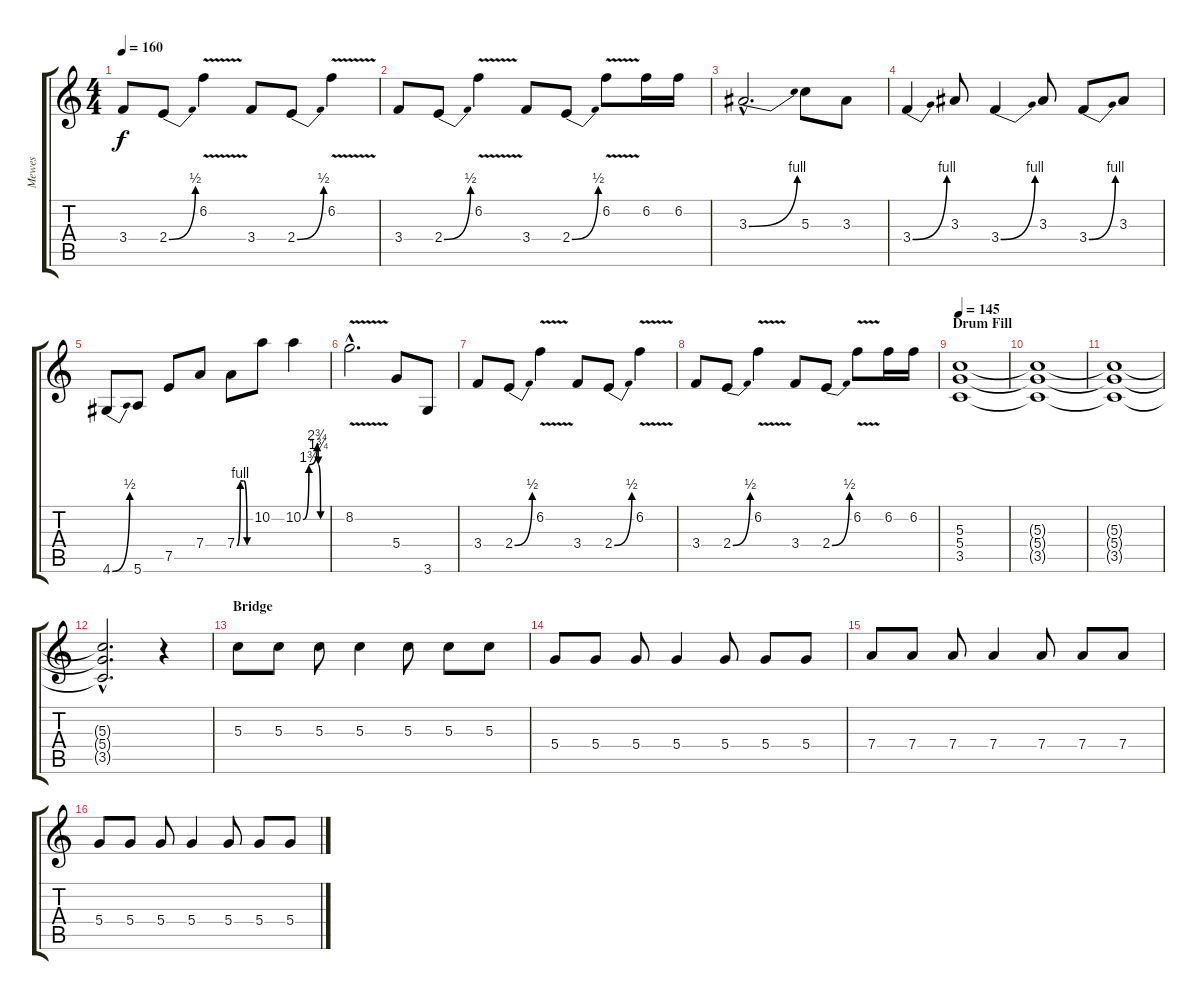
\track ("Mewes" "Mewes") {instrument overdrivenguitar}
\staff {score tabs}
\tuning (E4 B3 G3 D3 A2 E2) {hide}
\ts (4 4)
\tempo 160
\clef g2
\ks c
3.4.8{dy f} 2.4{be (bend 0 0 60 2)}.8 6.2{v}.4 3.4.8 2.4{be (bend 0 0 60 2)}.8 6.2{v}.4 |
3.4.8 2.4{be (bend 0 0 60 2)}.8 6.2{v}.4 3.4.8 2.4{be (bend 0 0 60 2)}.8 6.2{v}.8 6.2.16 6.2.16 |
3.3{be (bend 0 0 60 4) hac}.2{d volume 16} 5.3.8 3.3.8 |
3.4{be (bend 0 0 60 4)}.4 3.3.8 3.4{be (bend 0 0 60 4)}.4 3.3.8 3.4{be (bend 0 0 60 4)}.8 3.3.8 |
4.6{be (bend 0 0 60 2)}.8 5.6.8 7.5.8 7.4.8 7.4{be (custom 0 0 15 4 30 4 45 0 60 0)}.8 10.2.8 10.2{be (custom 0 0 15 7 36 11 39 7 45 0 60 0)}.4 |
8.2{v hac}.2{d} 5.4.8 3.6.8 |
3.4.8 2.4{be (bend 0 0 60 2)}.8 6.2{v}.4 3.4.8 2.4{be (bend 0 0 60 2)}.8 6.2{v}.4 |
3.4.8 2.4{be (bend 0 0 60 2)}.8 6.2{v}.4 3.4.8 2.4{be (bend 0 0 60 2)}.8 6.2{v}.8 6.2.16 6.2.16 |
\section ("" "Drum Fill")
\tempo 145
(5.3 5.4 3.5).1 |
(5.3{t} 5.4{t} 3.5{t}).1 |
(5.3{t} 5.4{t} 3.5{t}).1 |
(5.3{hac t} 5.4{hac t} 3.5{hac t}).2{d} r.4 |
\section ("" "Bridge")
5.3.8 5.3.8 5.3.8 5.3.4 5.3.8 5.3.8 5.3.8 |
5.4.8 5.4.8 5.4.8 5.4.4 5.4.8 5.4.8 5.4.8 |
7.4.8 7.4.8 7.4.8 7.4.4 7.4.8 7.4.8 7.4.8 |
5.4.8 5.4.8 5.4.8 5.4.4 5.4.8 5.4.8 5.4.8
